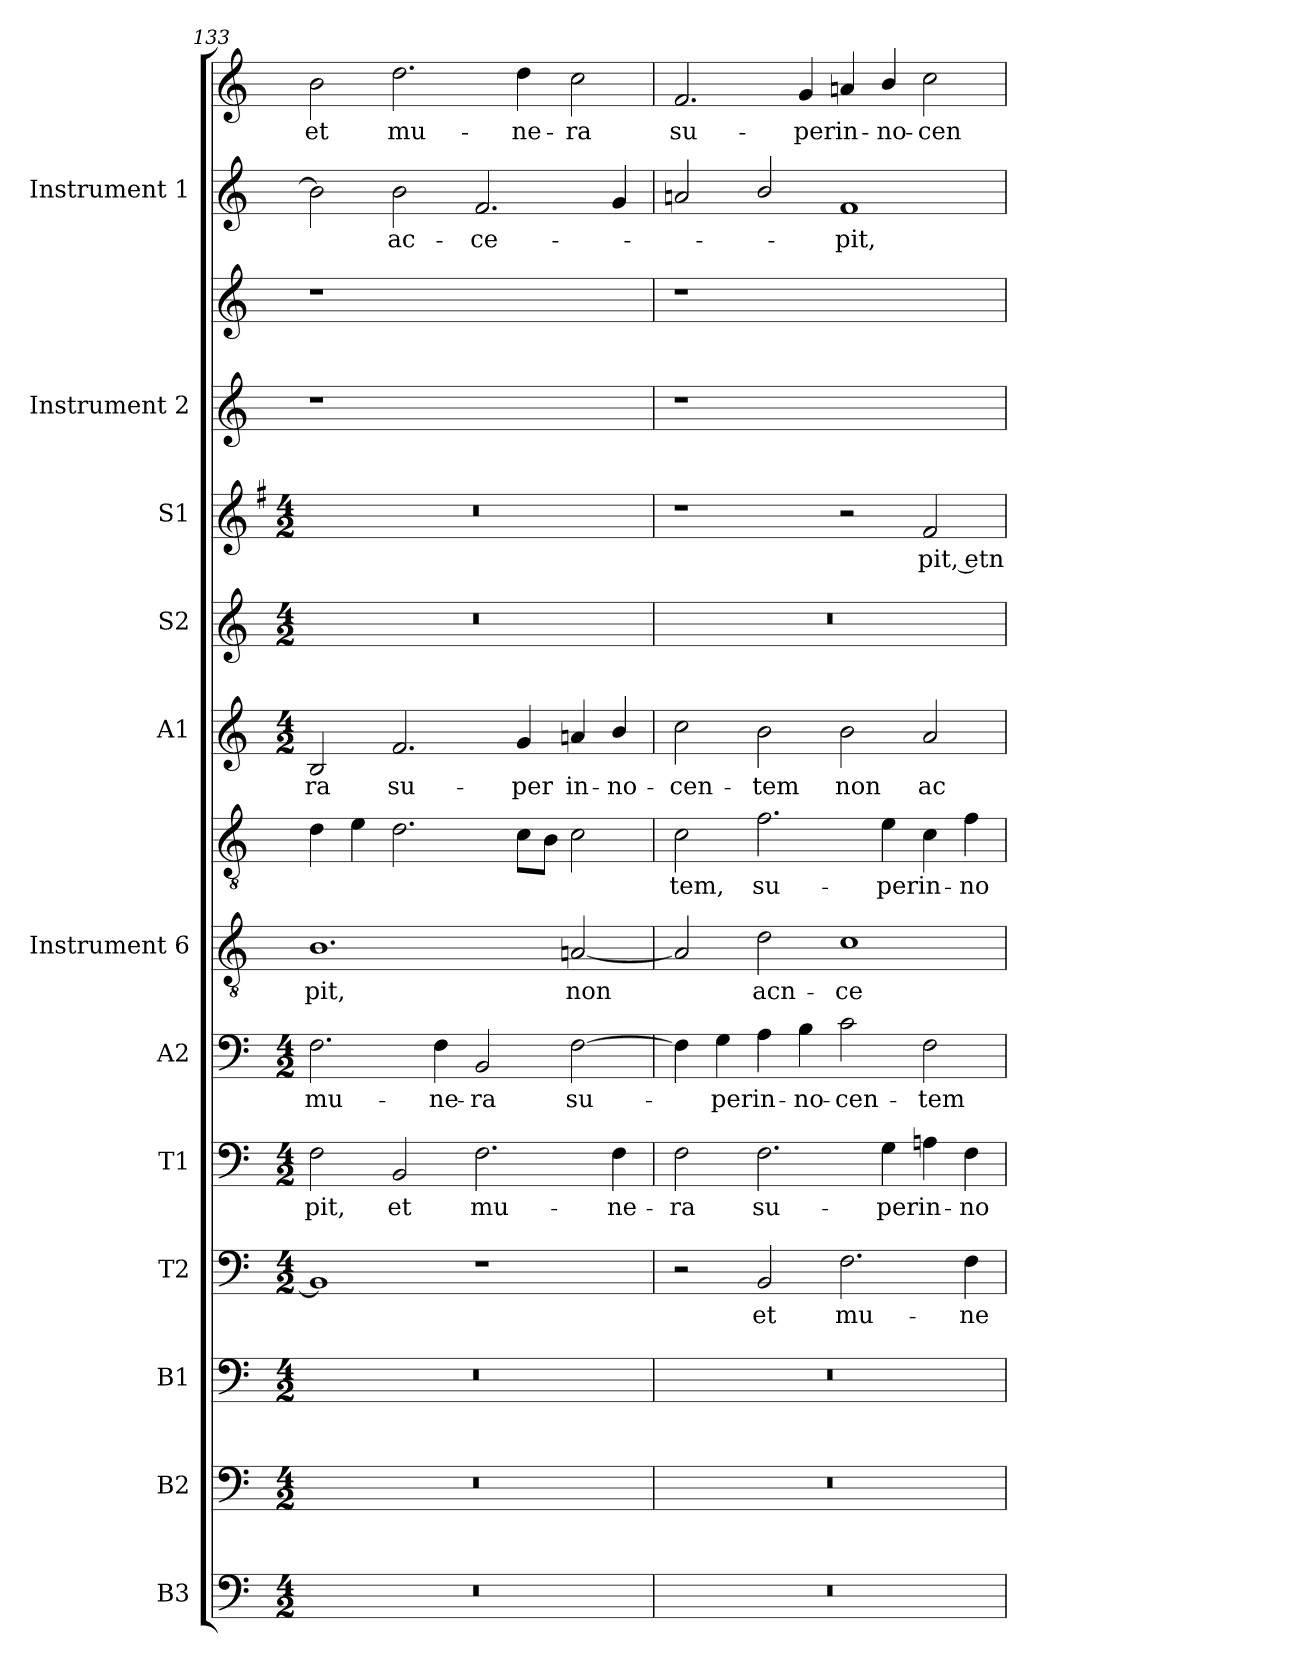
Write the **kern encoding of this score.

**kern	**kern	**kern	**kern	**text	**kern	**text	**kern	**text	**kern	**text	**kern	**text	**kern	**text	**kern	**kern	**text	**kern	**kern	**kern	**text	**kern	**text
*part12	*part11	*part10	*part9	*part9	*part8	*part8	*part7	*part7	*part6	*part6	*part6	*part6	*part5	*part5	*part4	*part3	*part3	*part2	*part2	*part1	*part1	*part1	*part1
*staff15	*staff14	*staff13	*staff12	*staff12	*staff11	*staff11	*staff10	*staff10	*staff9	*staff9	*staff8	*staff8	*staff7	*staff7	*staff6	*staff5	*staff5	*staff4	*staff3	*staff2	*staff2	*staff1	*staff1
*I"B3	*I"B2	*I"B1	*I"T2	*	*I"T1	*	*I"A2	*	*I"Instrument 6	*	*	*	*I"A1	*	*I"S2	*I"S1	*	*I"Instrument 2	*	*I"Instrument 1	*	*	*
*clefF4	*clefF4	*clefF4	*clefF4	*	*clefF4	*	*clefF4	*	*clefGv2	*	*clefGv2	*	*clefG2	*	*clefG2	*clefG2	*	*clefG2	*clefG2	*clefG2	*	*clefG2	*
*	*	*	*	*	*k[]	*	*	*	*	*	*	*	*k[]	*	*	*k[f#]	*	*	*	*k[]	*	*k[]	*
*	*	*	*	*	*C:	*	*	*	*	*	*	*	*C:	*	*	*G:	*	*	*	*C:	*	*C:	*
*M4/2	*M4/2	*M4/2	*M4/2	*	*M4/2	*	*M4/2	*	*	*	*	*	*M4/2	*	*M4/2	*M4/2	*	*	*	*	*	*	*
=133	=133	=133	=133	=133	=133	=133	=133	=133	=133	=133	=133	=133	=133	=133	=133	=133	=133	=133	=133	=133	=133	=133	=133
!	!	!	!	!	!	!LO:LY:b:cj	!	!LO:LY:b:cj	!	!LO:LY:b:cj	!	!	!	!LO:LY:b:cj	!	!	!	!	!	!	!	!	!LO:LY:b:cj
0r	0r	0r	1BB]	.	2F\	-pit,	2.F\	mu-	1.B	-pit,	4d\	.	2B/	-ra	0r	0r	.	1r	1r	2b\]	.	2b\	-et
.	.	.	.	.	.	.	.	.	.	.	4e\	.	.	.	.	.	.	.	.	.	.	.	.
!	!	!	!	!	!	!LO:LY:b:cj	!	!	!	!	!	!	!	!LO:LY:b:rj	!	!	!	!	!	!	!LO:LY:b:rj	!	!LO:LY:b:cj
.	.	.	.	.	2BB/	et	.	.	.	.	2.d\	.	2.f/	su-	.	.	.	.	.	2b\	ac-	2.dd\	mu-
!	!	!	!	!	!	!	!	!LO:LY:b:rj	!	!	!	!	!	!	!	!	!	!	!	!	!	!	!
.	.	.	.	.	.	.	4F\	-ne-	.	.	.	.	.	.	.	.	.	.	.	.	.	.	.
!	!	!	!	!	!	!LO:LY:b:cj	!	!LO:LY:b:cj	!	!	!	!	!	!	!	!	!	!	!	!	!LO:LY:b:rj	!	!
.	.	.	1r	.	2.F\	mu-	2BB/	-ra	.	.	.	.	.	.	.	.	.	1ryy	1ryy	2.f/	-ce-	.	.
!	!	!	!	!	!	!	!	!	!	!	!	!	!	!LO:LY:b:cj	!	!	!	!	!	!	!	!	!LO:LY:b:rj
.	.	.	.	.	.	.	.	.	.	.	8c\L	.	4g/	-per	.	.	.	.	.	.	.	4dd\	-ne-
.	.	.	.	.	.	.	.	.	.	.	8B\J	.	.	.	.	.	.	.	.	.	.	.	.
!	!	!	!	!	!	!	!	!LO:LY:b:rj	!	!LO:LY:b:cj	!	!	!	!LO:LY:b:rj	!	!	!	!	!	!	!	!	!LO:LY:b:cj
.	.	.	.	.	.	.	[<2F\	su-	[<2An/	non	2c\	.	4an/	in-	.	.	.	.	.	.	.	2cc\	-ra
!	!	!	!	!	!	!LO:LY:b:rj	!	!	!	!	!	!	!	!LO:LY:b:rj	!	!	!	!	!	!	!	!	!
.	.	.	.	.	4F\	-ne-	.	.	.	.	.	.	4b/	-no-	.	.	.	.	.	4g/	.	.	.
=134	=134	=134	=134	=134	=134	=134	=134	=134	=134	=134	=134	=134	=134	=134	=134	=134	=134	=134	=134	=134	=134	=134	=134
!	!	!	!	!	!	!LO:LY:b:cj	!	!	!	!	!	!LO:LY:b:cj	!	!LO:LY:b:cj	!	!	!	!	!	!	!	!	!LO:LY:b:rj
0r	0r	0r	2r	.	2F\	-ra	4F\]	.	2A/]	.	2c\	-tem,	2cc\	-cen-	0r	1r	.	1r	1r	2an/	.	2.f/	su-
!	!	!	!	!	!	!	!	!LO:LY:b:cj	!	!	!	!	!	!	!	!	!	!	!	!	!	!	!
.	.	.	.	.	.	.	4G\	-per	.	.	.	.	.	.	.	.	.	.	.	.	.	.	.
!	!	!	!	!LO:LY:b:cj	!	!LO:LY:b:rj	!	!LO:LY:b:rj	!	!LO:LY:b:rj	!	!LO:LY:b:rj	!	!LO:LY:b:cj	!	!	!	!	!	!	!	!	!
.	.	.	2BB/	et	2.F\	su-	4A\	in-	2d\	acn-	2.f\	su-	2b\	-tem	.	.	.	.	.	2b/	.	.	.
!	!	!	!	!	!	!	!	!LO:LY:b:rj	!	!	!	!	!	!	!	!	!	!	!	!	!	!	!LO:LY:b:cj
.	.	.	.	.	.	.	4B\	-no-	.	.	.	.	.	.	.	.	.	.	.	.	.	4g/	-per
!	!	!	!	!LO:LY:b:cj	!	!	!	!LO:LY:b:cj	!	!LO:LY:b:rj	!	!	!	!LO:LY:b:cj	!	!	!	!	!	!	!LO:LY:b:cj	!	!LO:LY:b:rj
.	.	.	2.F\	mu-	.	.	2c\	-cen-	1c	-ce-	.	.	2b\	non	.	2r	.	1ryy	1ryy	1f	pit,	4an/	in-
!	!	!	!	!	!	!LO:LY:b:cj	!	!	!	!	!	!LO:LY:b:cj	!	!	!	!	!	!	!	!	!	!	!LO:LY:b:rj
.	.	.	.	.	4G\	-per	.	.	.	.	4e\	-per	.	.	.	.	.	.	.	.	.	4b/	-no-
!	!	!	!	!	!	!LO:LY:b:rj	!	!LO:LY:b:cj	!	!	!	!LO:LY:b:rj	!	!LO:LY:b:rj	!	!	!LO:LY:b:rj	!	!	!	!	!	!LO:LY:b:cj
.	.	.	.	.	4An\	in-	2F\	-tem	.	.	4c\	in-	2a/	ac-	.	2f#/	-pit, etn	.	.	.	.	2cc\	-cen-
!	!	!	!	!LO:LY:b:rj	!	!LO:LY:b:rj	!	!	!	!	!	!LO:LY:b:rj	!	!	!	!	!	!	!	!	!	!	!
.	.	.	4F\	-ne-	4F\	-no-	.	.	.	.	4f\	-no-	.	.	.	.	.	.	.	.	.	.	.
=	=	=	=	=	=	=	=	=	=	=	=	=	=	=	=	=	=	=	=	=	=	=	=
*-	*-	*-	*-	*-	*-	*-	*-	*-	*-	*-	*-	*-	*-	*-	*-	*-	*-	*-	*-	*-	*-	*-	*-
